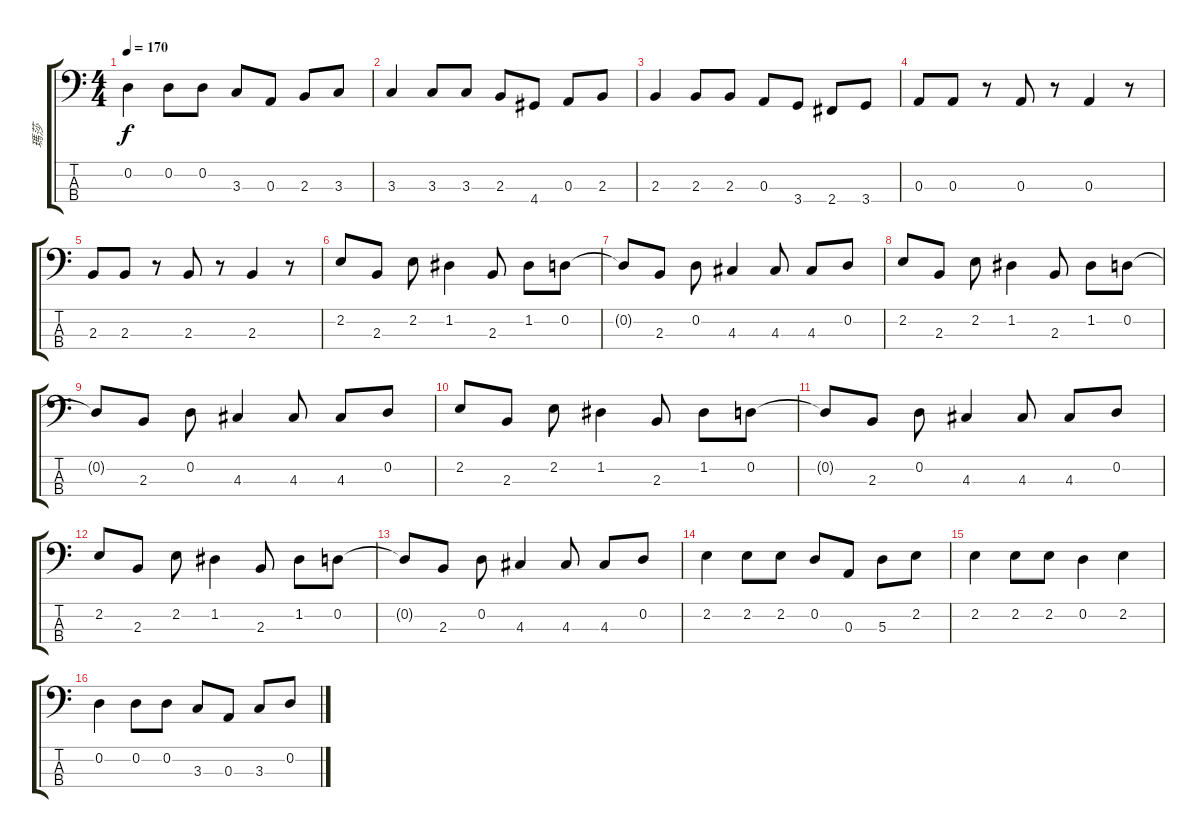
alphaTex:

\track ("瑪莎" "瑪莎") {instrument electricbassfinger}
\staff {score tabs}
\tuning (G2 D2 A1 E1) {hide}
\ts (4 4)
\tempo 170
\clef f4
\ks c
0.2.4{dy f} 0.2.8 0.2.8 3.3.8 0.3.8 2.3.8 3.3.8 |
3.3.4 3.3.8 3.3.8 2.3.8 4.4.8 0.3.8 2.3.8 |
2.3.4 2.3.8 2.3.8 0.3.8 3.4.8 2.4.8 3.4.8 |
0.3.8 0.3.8 r.8 0.3.8 r.8 0.3.4 r.8 |
2.3.8 2.3.8 r.8 2.3.8 r.8 2.3.4 r.8 |
2.2.8 2.3.8 2.2.8 1.2.4 2.3.8 1.2.8 0.2.8 |
0.2{t}.8 2.3.8 0.2.8 4.3.4 4.3.8 4.3.8 0.2.8 |
2.2.8 2.3.8 2.2.8 1.2.4 2.3.8 1.2.8 0.2.8 |
0.2{t}.8 2.3.8 0.2.8 4.3.4 4.3.8 4.3.8 0.2.8 |
2.2.8 2.3.8 2.2.8 1.2.4 2.3.8 1.2.8 0.2.8 |
0.2{t}.8 2.3.8 0.2.8 4.3.4 4.3.8 4.3.8 0.2.8 |
2.2.8 2.3.8 2.2.8 1.2.4 2.3.8 1.2.8 0.2.8 |
0.2{t}.8 2.3.8 0.2.8 4.3.4 4.3.8 4.3.8 0.2.8 |
2.2.4 2.2.8 2.2.8 0.2.8 0.3.8 5.3.8 2.2.8 |
2.2.4 2.2.8 2.2.8 0.2.4 2.2.4 |
0.2.4 0.2.8 0.2.8 3.3.8 0.3.8 3.3.8 0.2.8
